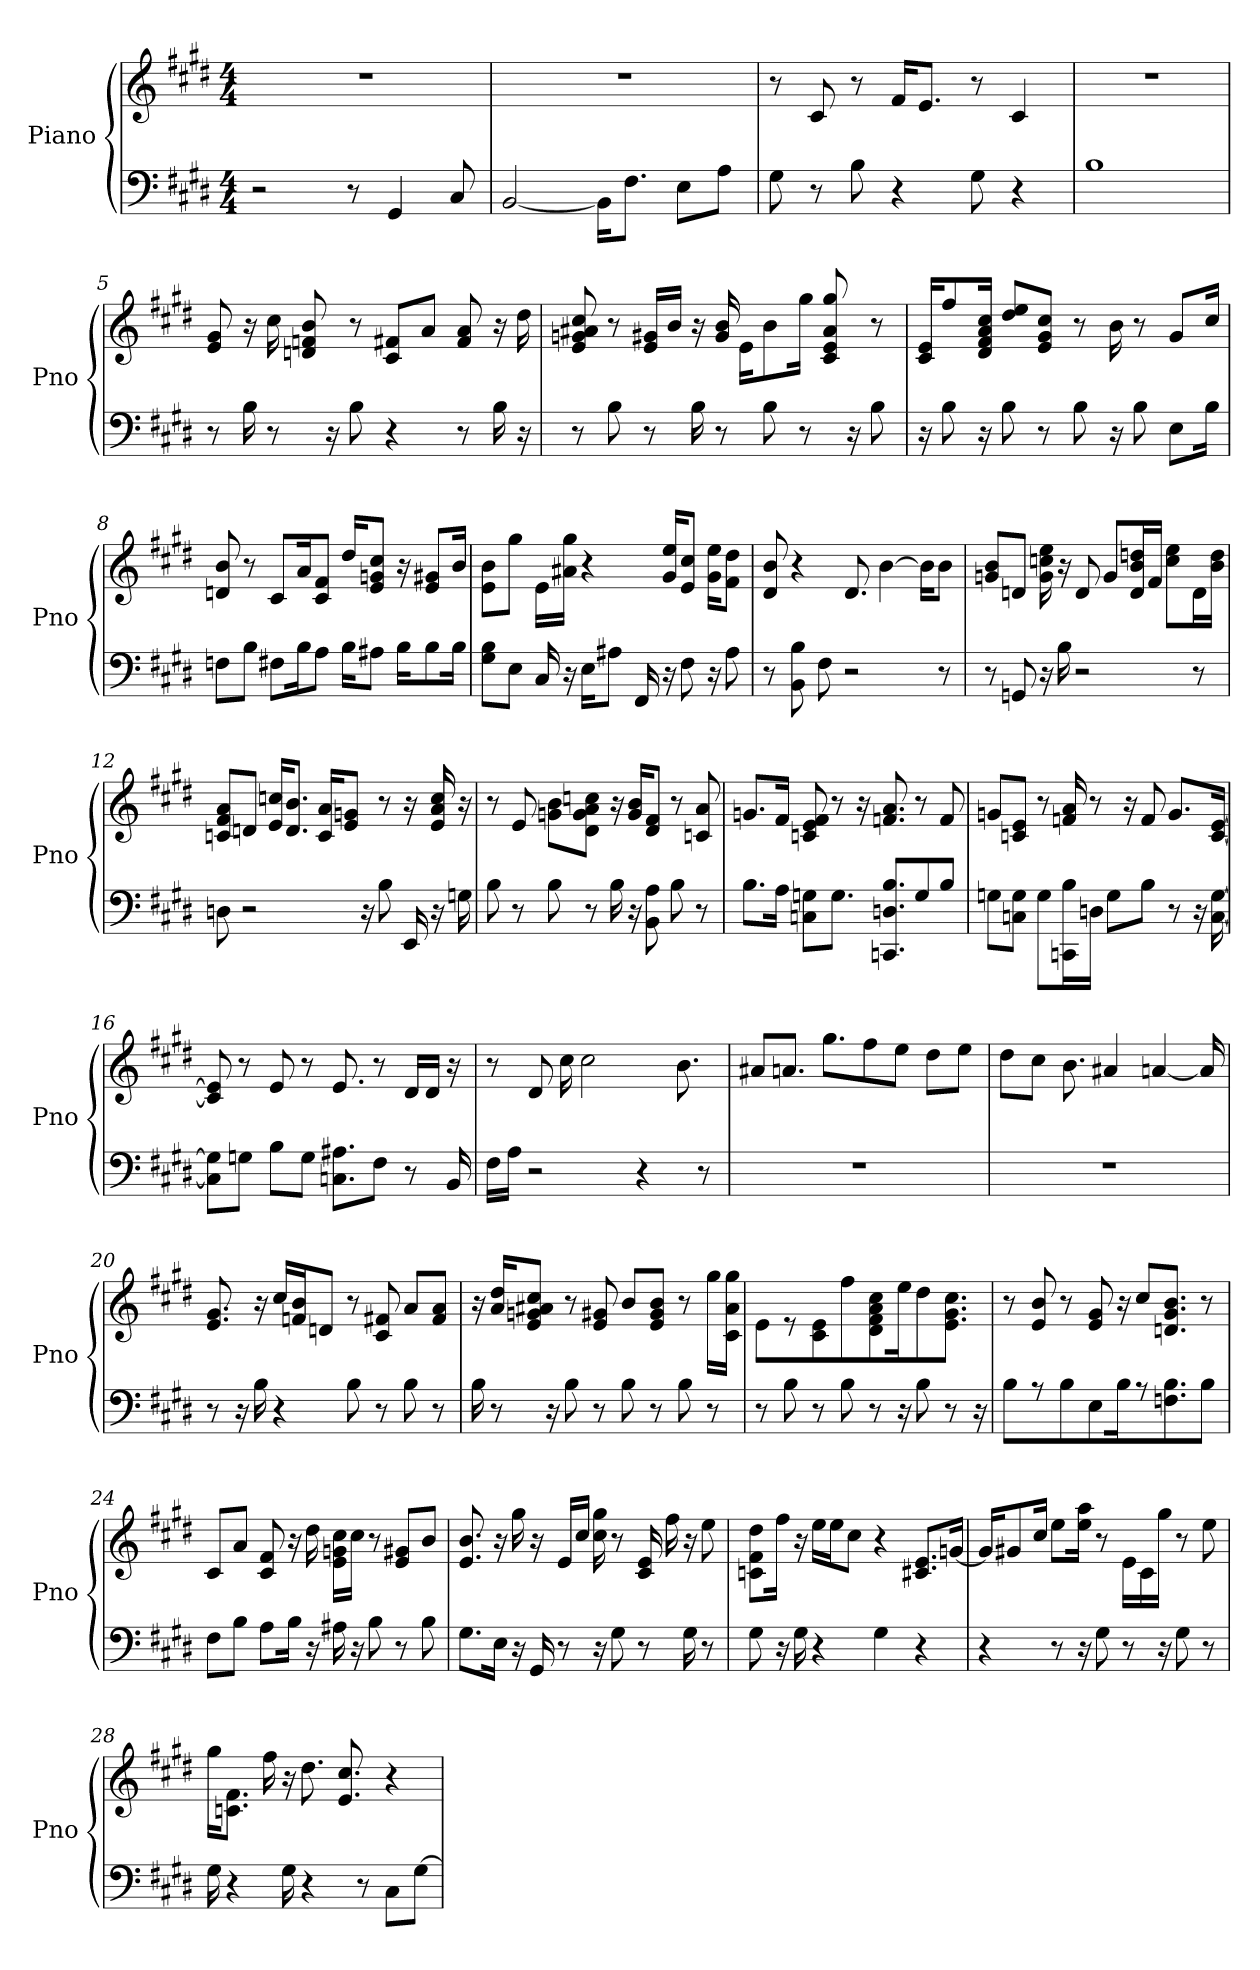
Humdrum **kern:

**kern	**kern
*part1	*part1
*staff2	*staff1
*I"Piano	*
*I'Pno	*
*clefF4	*clefG2
*k[f#c#g#d#]	*k[f#c#g#d#]
*E:	*E:
*M4/4	*M4/4
*MM73	*MM73
=1	=1
2r	1r
8r	.
4GG#	.
8C#	.
=2	=2
[2BB	1r
16BB\KL]	.
8.F#\J	.
8E\L	.
8A\J	.
=3	=3
8G#	8r
8r	8c#
8B	8r
4r	16f#/KL
.	8.e/J
8G#	8r
4r	4c#
=4	=4
1B	1r
=5	=5
8r	8g# 8e
16B	16r
8r	16cc#
.	8b 8f 8d
16r	.
8B	8r
4r	8f#/ 8c#/L
.	8a/J
8r	8a 8f#
16B	16r
16r	16dd#
=6	=6
8r	8cc# 8a# 8e 8g
8B	8r
8r	16e/ 16g#/LL
.	16b/JJ
16B	16r
8r	16b 16g#
.	16e\KL
8B	8b\
8r	16gg#\Jk
.	8gg# 8a# 8c# 8e
16r	.
8B	8r
=7	=7
16r	16e/ 16c#/KL
8B	8ff#/
16r	16cc#/ 16a/ 16f#/ 16d#/Jk
8B	8ee/ 8dd#/L
8r	8g#/ 8cc#/ 8e/J
8B	8r
16r	16b
8B	8r
8E\L	8g#/L
16B\Jk	16cc#/Jk
=8	=8
8F\L	8b 8d
8B\J	8r
8F#\L	8c#/L
16B\K	16a/K
8A\J	8f#/ 8c#/J
16B\KL	16dd#/KL
8A#\J	8cc#/ 8g/ 8e/J
16B\KL	16r
8B\	8g#/ 8e/L
16B\Jk	16b/Jk
=9	=9
8G#\ 8B\L	8b\ 8e\L
8E\J	8gg#\J
16C#	16e\LL
16r	16a#\ 16gg#\JJ
16E\KL	4r
8A#\J	.
16FF#	.
16r	16ee/ 16g#/KL
8F#	8cc#/ 8e/J
16r	16ee\ 16g#\KL
8A#	8dd#\ 8f#\J
=10	=10
8r	8b 8d#
8B 8BB	4r
8F#	.
2r	8.d#
.	[4b
.	16b\KL]
8r	8b\J
=11	=11
8r	8b/ 8g/L
8GG	8d/J
16r	16ee 16cc 16g
16B	16r
2r	8d
.	8g/L
.	16dd/ 16d/ 16b/L
.	16f#/JJ
.	8cc\ 8ee\L
8r	16d\L
.	16dd\ 16b\JJ
=12	=12
8D	8c/ 8a/ 8f#/L
2r	8d/J
.	16e/ 16cc/KL
.	8.b/ 8.d/J
.	16c/ 16a/KL
.	8e/ 8g/J
16r	.
8B	8r
16EE	16r
16r	16cc 16e 16a
16G	16r
=13	=13
8B	8r
8r	8e
8B	8b\ 8g\L
8r	8d#\ 8g\ 8a\ 8cc\J
16B	16r
16r	16g/ 16b/KL
8BB 8A	8f#/ 8d#/J
8B	8r
8r	8c 8a
=14	=14
8.B\L	8.g/L
16A\Jk	16f#/Jk
8C\ 8G\L	8e 8f# 8c
8.G\J	8r
.	16r
8.CC/ 8.B/ 8.D/L	8.a 8.f
8G/	8r
8B/J	8f
=15	=15
8G\L	8g/L
8G\ 8C\J	8e/ 8c/J
8G\L	8r
16B\ 16CC\L	16a 16f
16D\JJ	8r
8G\L	.
.	16r
8B\J	8f
8r	8.g/L
16r	.
[16G [16C	[16e/ [16c/Jk
=16	=16
8G]\ 8C]\L	8e] 8c]
8G\J	8r
8B\L	8e
8G\J	8r
8.C\ 8.A#\L	8.e
8F#\J	8r
8r	16d#/LL
.	16d#/JJ
16BB	16r
=17	=17
16F#\LL	8r
16A\JJ	.
2r	8d#
.	16cc#
.	2cc#
4r	.
.	8.b
8r	.
=18	=18
1r	8a#/L
.	8.a/J
.	8.gg#\L
.	8ff#\
.	8ee\J
.	8dd#\L
.	8ee\J
=19	=19
1r	8dd#\L
.	8cc#\J
.	8.b
.	4a#
.	[4a
.	16a]
=20	=20
8r	8.g# 8.e
16r	.
16B	16r
4r	16cc#/LL
.	16b/ 16f/J
.	8d/J
8B	8r
8r	8f# 8c#
8B	8a/L
8r	8a/ 8f#/J
=21	=21
16B	16r
8r	16a/ 16dd#/KL
.	8cc#/ 8a#/ 8g/ 8e/J
16r	.
8B	8r
8r	8g# 8e
8B	8b/L
8r	8b/ 8g#/ 8e/J
8B	8r
8r	16gg#\LL
.	16c#\ 16gg#\ 16a#\JJ
=22	=22
8r	8e
8B	8r
8r	8c#/ 8e/L
8B	8ff#/J
8r	8a\ 8cc#\ 8d#\ 8f#\L
16r	16ee\K
8B	8dd#\J
8r	8.g# 8.e 8.cc#J
16r	.
=23	=23
8B	8r
8r	8e 8b
8B\L	8r
8E\J	8g# 8e
16B	16r
8r	8cc#/L
8.B 8.F	8.b/ 8.g#/ 8.d/J
8BJ	8r
=24	=24
8F#\L	8c#/L
8B\J	8a/J
8A\L	8f# 8c#
16B\Jk	16r
16r	16dd#
16A#	16cc#\ 16e\ 16g\LL
16r	16cc#\JJ
8B	8r
8r	8e/ 8g#/L
8B	8b/J
=25	=25
8.G#\L	8.e 8.b
16E\Jk	16r
16r	16gg#
16GG#	16r
8r	16e/LL
.	16cc#/JJ
16r	16cc# 16gg#
8G#	8r
8r	16e 16c#
.	16ff#
16G#	16r
8r	8ee
=26	=26
8G#	8dd#\ 8f#\ 8c\L
16r	16ff#\Jk
16G#	16r
4r	16ee\LL
.	16ee\J
.	8cc#\J
4G#	4r
4r	8.c#/ 8.e/L
.	[16g/Jk
=27	=27
4r	16g/KL]
.	8g#/
.	16cc#/Jk
8r	8ee\L
16r	16ee\ 16aa\Jk
8G#	8r
8r	16e\LL
.	16c#\
16r	16gg#\JJ
8G#	8r
8r	8ee
=28	=28
16G#	16gg#\KL
4r	8.c\ 8.f#\J
.	16ff#
16G#	16r
4r	8.dd#
.	8.cc# 8.e
8r	.
8C#\L	4r
[8G#\J	.
=	=
*-	*-
